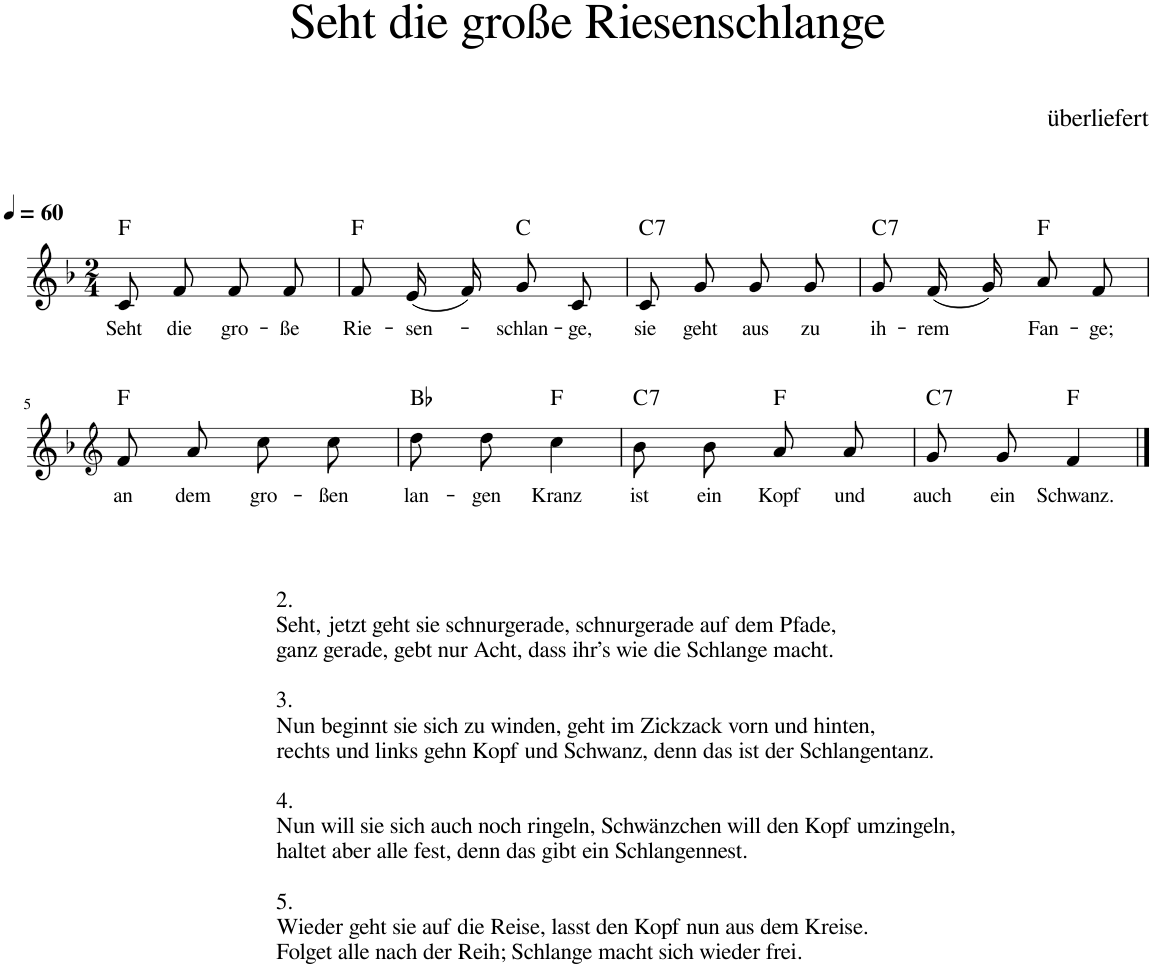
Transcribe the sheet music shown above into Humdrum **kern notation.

**kern	**text	**harte
*part1	*part1	*part1
*staff1	*staff1	*
*I"unbenannt1	*	*
*clefG2	*	*
*k[b-]	*	*
*M2/4	*	*
*MM60	*	*
=1	=1	=1
!	!LO:LY:b	!
8c/L	Seht	F:maj
!	!LO:LY:b	!
8f/J	die	.
!	!LO:LY:b	!
8f/L	gro-	.
!	!LO:LY:b	!
8f/J	ße	.
=2	=2	=2
!	!LO:LY:b	!
8f/L	Rie-	F:maj
!	!LO:LY:b	!
(16e/L	sen-	.
16f/JJ)	.	.
!	!LO:LY:b	!
8g/L	schlan-	C:maj
!	!LO:LY:b	!
8c/J	ge,	.
=3	=3	=3
!	!LO:LY:b	!LO:H:kt=7
8c/L	sie	C:7
!	!LO:LY:b	!
8g/J	geht	.
!	!LO:LY:b	!
8g/L	aus	.
!	!LO:LY:b	!
8g/J	zu	.
=4	=4	=4
!	!LO:LY:b	!LO:H:kt=7
8g/L	ih-	C:7
!	!LO:LY:b	!
(16f/L	rem	.
16g/JJ)	.	.
!	!LO:LY:b	!
8a/L	Fan-	F:maj
!	!LO:LY:b	!
8f/J	ge;	.
!!LO:LB:g=z
=5	=5	=5
*clefG2	*	*
!	!LO:LY:b	!
8f/L	an	F:maj
!	!LO:LY:b	!
8a/J	dem	.
!	!LO:LY:b	!
8cc\L	gro-	.
!	!LO:LY:b	!
8cc\J	ßen	.
=6	=6	=6
!LO:TX:b:t=2.	!	!
!LO:TX:b:t=Seht, jetzt geht sie schnurgerade, schnurgerade auf dem Pfade,	!	!
!LO:TX:b:t=ganz gerade, gebt nur Acht, dass ihr’s wie die Schlange macht.	!	!
!LO:TX:b:t=3.	!	!
!LO:TX:b:t=Nun beginnt sie sich zu winden, geht im Zickzack vorn und hinten,	!	!
!LO:TX:b:t=rechts und links gehn Kopf und Schwanz, denn das ist der Schlangentanz.	!	!
!LO:TX:b:t=4.	!	!
!LO:TX:b:t=Nun will sie sich auch noch ringeln, Schwänzchen will den Kopf umzingeln,	!	!
!LO:TX:b:t=haltet aber alle fest, denn das gibt ein Schlangennest.	!	!
!LO:TX:b:t=5.	!	!
!LO:TX:b:t=Wieder geht sie auf die Reise, lasst den Kopf nun aus dem Kreise.	!	!
!LO:TX:b:t=Folget alle nach der Reih; Schlange macht sich wieder frei.	!	!
!	!LO:LY:b	!
8dd\L	lan-	Bb:maj
!	!LO:LY:b	!
8dd\J	gen	.
!	!LO:LY:b	!
4cc\	Kranz	F:maj
=7	=7	=7
!	!LO:LY:b	!LO:H:kt=7
8b-\L	ist	C:7
!	!LO:LY:b	!
8b-\J	ein	.
!	!LO:LY:b	!
8a/L	Kopf	F:maj
!	!LO:LY:b	!
8a/J	und	.
=8	=8	=8
!	!LO:LY:b	!LO:H:kt=7
8g/L	auch	C:7
!	!LO:LY:b	!
8g/J	ein	.
!	!LO:LY:b	!
4f/	Schwanz.	F:maj
==	==	==
*-	*-	*-
